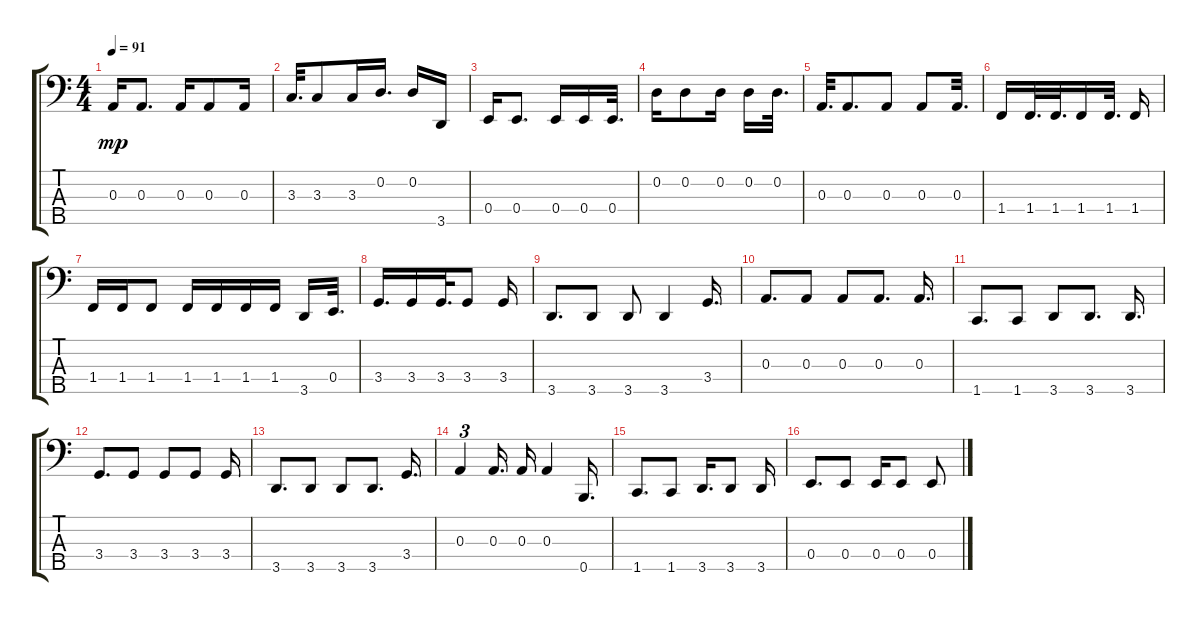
\track "" {instrument electricbassfinger}
\staff {score tabs}
\tuning (G2 D2 A1 E1 B0) {hide}
\ts (4 4)
\tempo 91
\clef f4
\ks c
0.3.16{dy mp} 0.3.8{d} 0.3.16 0.3.8 0.3.16 |
3.3.32{d} 3.3.8 3.3.16 0.2.16{d} 0.2.16 3.5.16 |
0.4.16 0.4.8{d} 0.4.16 0.4.16 0.4.32{d} |
0.2.16 0.2.8 0.2.16 0.2.16 0.2.32{d} |
0.3.32{d} 0.3.8{d} 0.3.8 0.3.8 0.3.32{d} |
1.4.16 1.4.32{d} 1.4.32{d} 1.4.16 1.4.32{d} 1.4.16 |
1.4.16 1.4.16 1.4.8 1.4.16 1.4.16 1.4.16 1.4.16 3.5.16 0.4.32{d} |
3.4.16{d} 3.4.16 3.4.32{d} 3.4.8 3.4.16 |
3.5.8{d} 3.5.8 3.5.8 3.5.4 3.4.16{d} |
0.3.8{d} 0.3.8 0.3.8 0.3.8{d} 0.3.16{d} |
1.5.8{d} 1.5.8 3.5.8 3.5.8{d} 3.5.16{d} |
3.4.8{d} 3.4.8 3.4.8 3.4.8 3.4.16 |
3.5.8{d} 3.5.8 3.5.8 3.5.8{d} 3.4.16{d} |
0.3.4{tu (3 2)} 0.3.16{d} 0.3.16 0.3.4 0.5.16{d} |
1.5.8{d} 1.5.8 3.5.16{d} 3.5.8 3.5.16 |
0.4.8{d} 0.4.8 0.4.16 0.4.8 0.4.8
